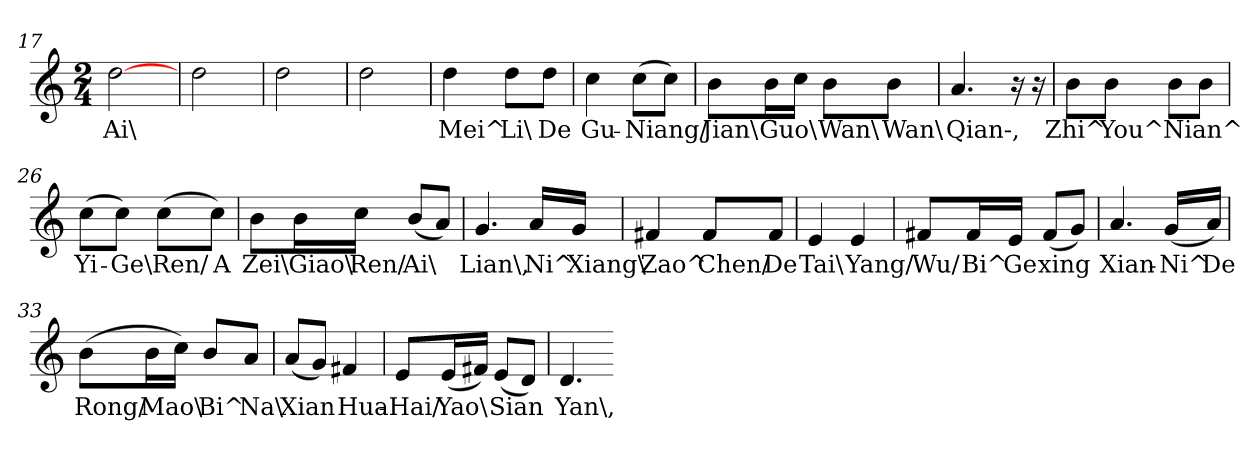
**kern	**text
*part1	*part1
*staff1	*staff1
*clefG2	*
*M2/4	*
=17	=17
[2dd	Ai\
=18	=18
2dd	.
=19	=19
2dd	.
=20	=20
2dd	.
=21	=21
4dd	Mei^
8dd\L	Li\
8dd\J	De
=22	=22
4cc	Gu-
(8cc\L	Niang/
8cc\J)	.
=23	=23
8b\L	Jian\
16b\L	Guo\
16cc\JJ	.
8b\L	Wan\
8b\J	Wan\
=24	=24
4.a	Qian-,
16r	.
16r	.
=25	=25
8b\L	Zhi^
8b\J	You^
8b\L	Nian^
8b\J	.
=26	=26
(8cc\L	Yi-
8cc\J)	Ge\
(8cc\L	Ren/
8cc\J)	A
=27	=27
8b\L	Zei\
16b\L	Giao\
16cc\JJ	Ren/
(8b/L	Ai\
8a/J)	.
=28	=28
4.g	Lian\,
16a/LL	Ni^
16g/JJ	Xiang\
=29	=29
4f#X	Zao^
8f#/L	Chen/
8f#/J	De
=30	=30
4e	Tai\
4e	Yang/
=31	=31
8f#X/L	Wu/
16f#/L	Bi^
16e/JJ	Ge
(8f#/L	xing
8g/J)	.
=32	=32
4.a	Xian-
(16g/LL	Ni^
16a/JJ)	De
=33	=33
(8b\L	Rong/
16b\L	Mao\
16cc\JJ)	.
8b/L	Bi^
8a/J	Na\
=34	=34
(8a/L	Xian
8g/J)	.
4f#X	Hua-
=35	=35
8e/L	Hai/
(16e/L	Yao\
16f#X/JJ)	.
(8e/L	Sian
8d/J)	.
=36	=36
4.d	Yan\,
=-	=-
*-	*-
